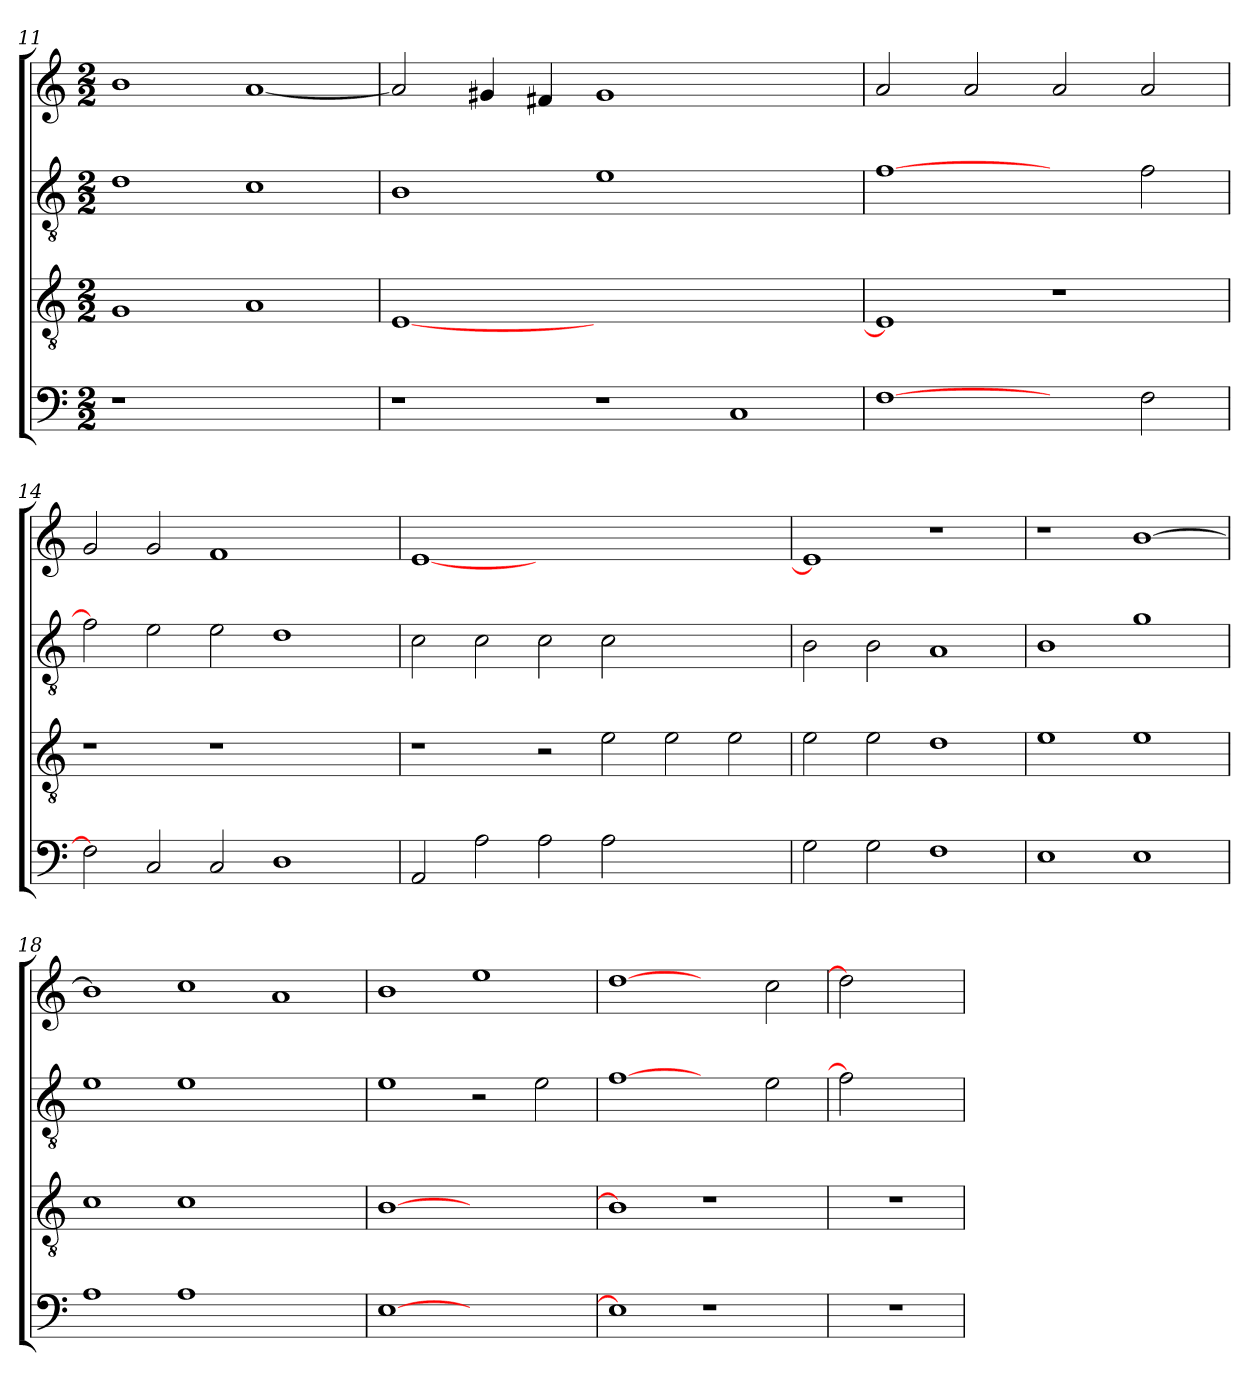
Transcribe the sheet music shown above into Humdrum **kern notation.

**kern	**kern	**kern	**kern
*part4	*part3	*part2	*part1
*staff4	*staff3	*staff2	*staff1
*clefF4	*clefGv2	*clefGv2	*clefG2
*k[]	*k[]	*k[]	*k[]
*M2/2	*M2/2	*M2/2	*M2/2
=11	=11	=11	=11
1r	1G	1d	1b
1ryy	1A	1c	[1a
=12	=12	=12	=12
1r	[1E	1B	2a/]
.	.	.	4g#X/
.	.	.	4f#X/
1r	0ryy	1e	1g#
1C	.	1ryy	1ryy
=13	=13	=13	=13
[1F	1E]	[1f	2a/
.	.	.	2a/
2ryy	1r	2ryy	2a/
2F\	.	2f\	2a/
=14	=14	=14	=14
2F]	1r	2f]	2g/
2C/	.	2e\	2g/
2C/	1r	2e\	1f
1D	.	1d	.
.	2ryy	.	2ryy
=15	=15	=15	=15
2AA/	1r	2c\	[1e
2A\	.	2c\	.
2A\	2r	2c\	0ryy
2A\	2e\	2c\	.
1ryy	2e\	1ryy	.
.	2e\	.	.
=16	=16	=16	=16
2G\	2e\	2B\	1e]
2G\	2e\	2B\	.
1F	1d	1A	1r
=17	=17	=17	=17
1E	1e	1B	1r
1E	1e	1g	[1b
=18	=18	=18	=18
1A	1c	1e	1b]
1A	1c	1e	1cc
1ryy	1ryy	1ryy	1a
=19	=19	=19	=19
[1E	[1B	1e	1b
1ryy	1ryy	2r	1ee
.	.	2e\	.
=20	=20	=20	=20
1E]	1B]	[1f	[1dd
1r	1r	2ryy	2ryy
.	.	2e\	2cc\
=21	=21	=21	=21
1r	1r	2f]	2dd]
.	.	2ryy	2ryy
=	=	=	=
*-	*-	*-	*-
